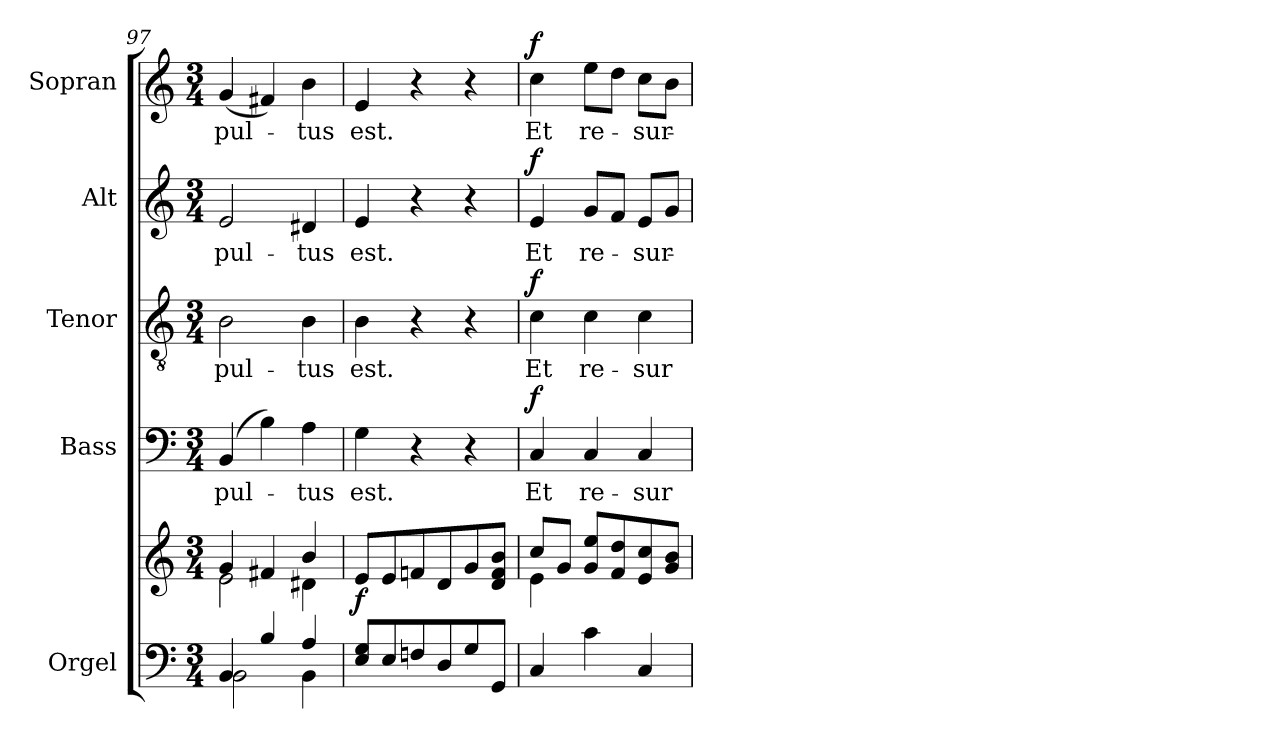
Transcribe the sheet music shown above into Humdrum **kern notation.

**kern	**kern	**dynam	**kern	**text	**dynam	**kern	**text	**dynam	**kern	**text	**dynam	**kern	**text	**dynam
*part5	*part5	*part5	*part4	*part4	*part4	*part3	*part3	*part3	*part2	*part2	*part2	*part1	*part1	*part1
*staff6	*staff5	*staff5/6	*staff4	*staff4	*staff4	*staff3	*staff3	*staff3	*staff2	*staff2	*staff2	*staff1	*staff1	*staff1
*I"Orgel	*	*	*I"Bass	*	*	*I"Tenor	*	*	*I"Alt	*	*	*I"Sopran	*	*
*I'Org.	*	*	*I'B.	*	*	*I'T.	*	*	*I'A.	*	*	*I'S.	*	*
*clefF4	*clefG2	*	*clefF4	*	*	*clefGv2	*	*	*clefG2	*	*	*clefG2	*	*
*k[]	*k[]	*	*k[]	*	*	*k[]	*	*	*k[]	*	*	*k[]	*	*
*C:	*C:	*	*C:	*	*	*C:	*	*	*C:	*	*	*C:	*	*
*M3/4	*M3/4	*	*M3/4	*	*	*M3/4	*	*	*M3/4	*	*	*M3/4	*	*
=97	=97	=97	=97	=97	=97	=97	=97	=97	=97	=97	=97	=97	=97	=97
*^	*^	*	*	*	*	*	*	*	*	*	*	*	*	*
!	!	!	!	!	!	!LO:LY:b	!	!	!LO:LY:b	!	!	!LO:LY:b	!	!	!LO:LY:b	!
4BB/	2BB\	4g/	2e\	.	(4BB/	-pul-	.	2B\	-pul-	.	2e/	-pul-	.	(<4g/	-pul-	.
4B/	.	4f#X/	.	.	4B\)	.	.	.	.	.	.	.	.	4f#X/)	.	.
!	!	!	!	!	!	!LO:LY:b	!	!	!LO:LY:b	!	!	!LO:LY:b	!	!	!LO:LY:b	!
4A/	4BB\	4b/	4d#X\	.	4A\	-tus	.	4B\	-tus	.	4d#X/	-tus	.	4b\	-tus	.
=98	=98	=98	=98	=98	=98	=98	=98	=98	=98	=98	=98	=98	=98	=98	=98	=98
!	!	!	!	!LO:DY:b	!	!LO:LY:b	!	!	!LO:LY:b	!	!	!LO:LY:b	!	!	!LO:LY:b	!
*v	*v	*	*	*	*	*	*	*	*	*	*	*	*	*	*	*
*	*v	*v	*	*	*	*	*	*	*	*	*	*	*	*	*
8E/ 8G/L	8e/L	f	4G\	est.	.	4B\	est.	.	4e/	est.	.	4e/	est.	.
8E/	8e/	.	.	.	.	.	.	.	.	.	.	.	.	.
8Fn/	8fn/	.	4r	.	.	4r	.	.	4r	.	.	4r	.	.
8D/	8d/	.	.	.	.	.	.	.	.	.	.	.	.	.
8G/	8g/	.	4r	.	.	4r	.	.	4r	.	.	4r	.	.
8GG/J	8d/ 8f/ 8b/J	.	.	.	.	.	.	.	.	.	.	.	.	.
=99	=99	=99	=99	=99	=99	=99	=99	=99	=99	=99	=99	=99	=99	=99
*	*^	*	*	*	*	*	*	*	*	*	*	*	*	*
!	!	!	!	!	!LO:LY:b	!LO:DY:a	!	!LO:LY:b	!LO:DY:a	!	!LO:LY:b	!LO:DY:a	!	!LO:LY:b	!LO:DY:a
4C/	8cc/L	4e\	.	4C/	Et	f	4c\	Et	f	4e/	Et	f	4cc\	Et	f
.	8g/J	.	.	.	.	.	.	.	.	.	.	.	.	.	.
!	!	!	!	!	!LO:LY:b	!	!	!LO:LY:b	!	!	!LO:LY:b	!	!	!LO:LY:b	!
4c\	8g/ 8ee/L	2ryy	.	4C/	re-	.	4c\	re-	.	8g/L	re-	.	8ee\L	re-	.
.	8f/ 8dd/	.	.	.	.	.	.	.	.	8f/J	.	.	8dd\J	.	.
!	!	!	!	!	!LO:LY:b	!	!	!LO:LY:b	!	!	!LO:LY:b	!	!	!LO:LY:b	!
4C/	8e/ 8cc/	.	.	4C/	-sur-	.	4c\	-sur-	.	8e/L	-sur-	.	8cc\L	-sur-	.
.	8g/ 8b/J	.	.	.	.	.	.	.	.	8g/J	.	.	8b\J	.	.
*	*v	*v	*	*	*	*	*	*	*	*	*	*	*	*	*
=	=	=	=	=	=	=	=	=	=	=	=	=	=	=
*-	*-	*-	*-	*-	*-	*-	*-	*-	*-	*-	*-	*-	*-	*-
